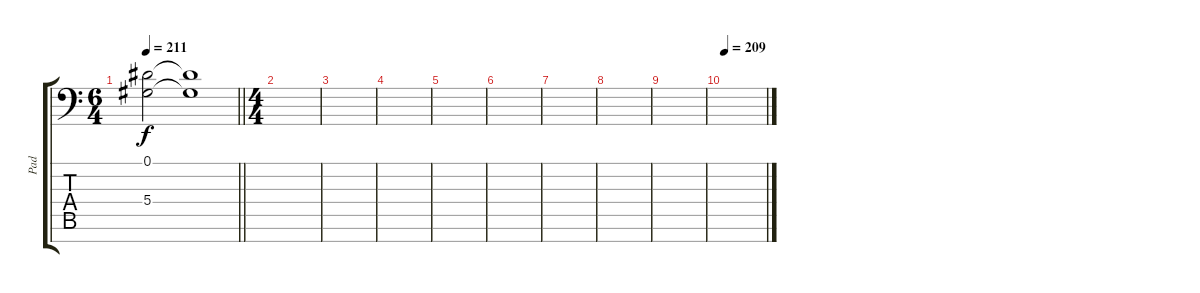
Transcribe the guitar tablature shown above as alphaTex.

\track ("Pad" "Pad") {instrument pad2warm}
\staff {score tabs}
\tuning (Eb4 Bb3 F3 Eb3 Bb2 F2 Ab1) {hide}
\ts (6 4)
\tempo 211
\clef f4
\barLineRight lightlight
\ks c
(0.1 5.4).2{dy f volume 9 instrument pad2warm} (0.1{t} 5.4{t}).1{volume 5} |
\ts (4 4)
\section ("" "")
|
|
|
|
|
|
|
|
\tempo 209
